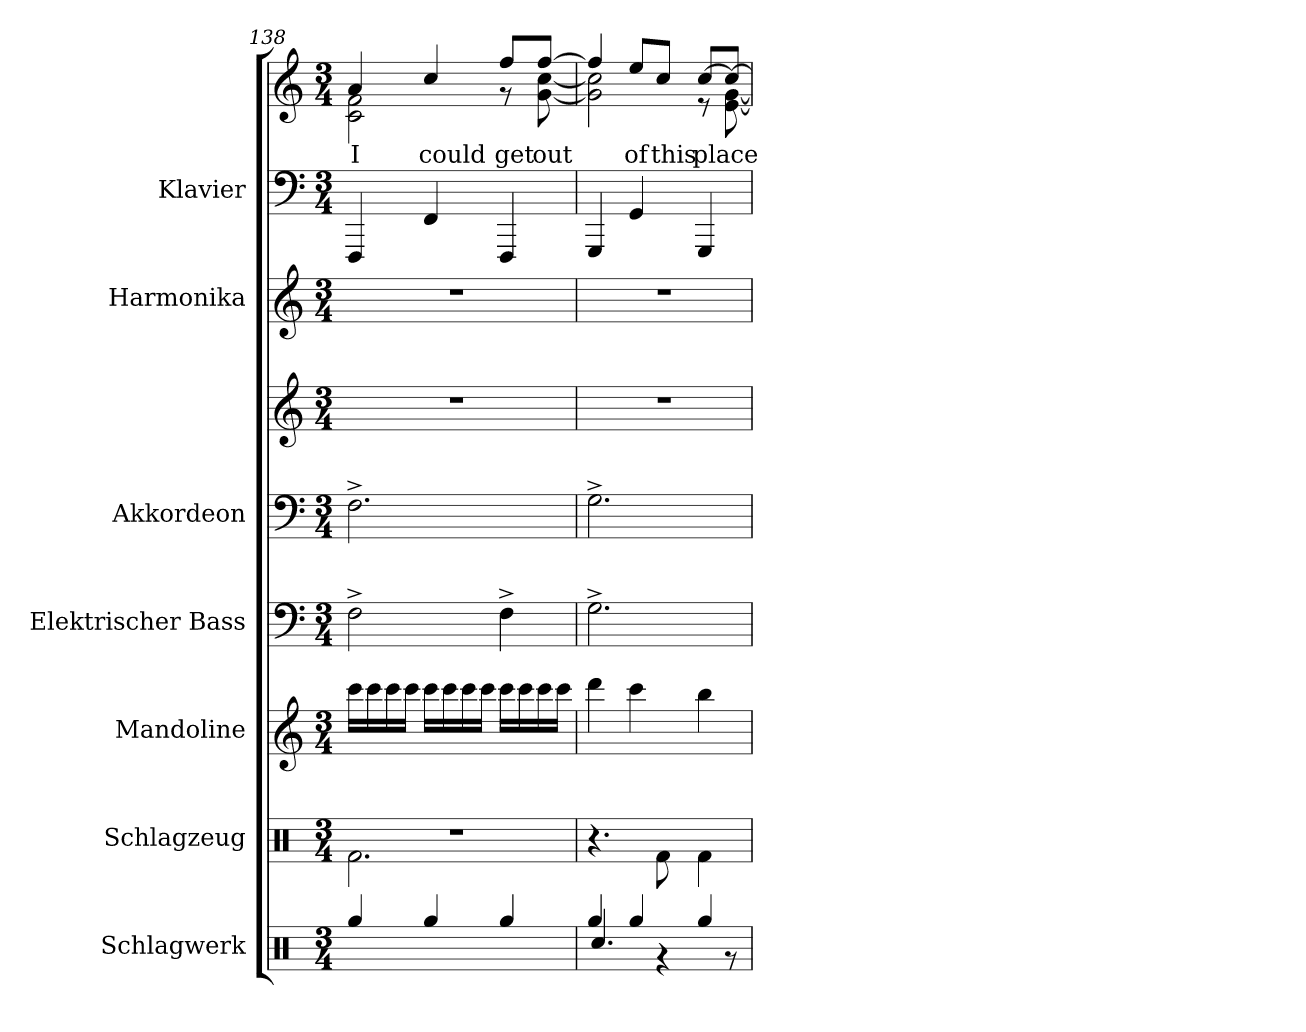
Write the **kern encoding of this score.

**kern	**kern	**kern	**kern	**kern	**kern	**kern	**kern	**kern	**text
*part7	*part6	*part5	*part4	*part3	*part3	*part2	*part1	*part1	*part1
*staff9	*staff8	*staff7	*staff6	*staff5	*staff4	*staff3	*staff2	*staff1	*staff1
*I"Schlagwerk	*I"Schlagzeug	*I"Mandoline	*I"Elektrischer Bass	*I"Akkordeon	*	*I"Harmonika	*I"Klavier	*	*
*I'Schlw.	*I'Schlgz.	*I'Mand.	*I'E-B.	*I'Akk.	*	*	*I'Klav.	*	*
*clefX	*clefX	*clefG2	*clefF4	*clefF4	*clefG2	*clefG2	*clefF4	*clefG2	*
*	*	*	*ITrd7c12	*	*	*	*	*	*
*k[]	*k[]	*k[]	*k[]	*k[]	*k[]	*k[]	*k[]	*k[]	*
*M3/4	*M3/4	*M3/4	*M3/4	*M3/4	*M3/4	*M3/4	*M3/4	*M3/4	*
=138	=138	=138	=138	=138	=138	=138	=138	=138	=138
*	*^	*	*	*	*	*	*	*	*
!	!	!	!	!	!	!	!	!	!	!LO:LY:b
*	*	*	*	*	*	*	*	*	*^	*
4Rgg/	2.r	2.Rf\	16ccc\LL	2FF^\	2.F^\	2.r	2.r	4FFF/	4a/	2c\ 2f\	I
.	.	.	16ccc\	.	.	.	.	.	.	.	.
.	.	.	16ccc\	.	.	.	.	.	.	.	.
.	.	.	16ccc\JJ	.	.	.	.	.	.	.	.
!	!	!	!	!	!	!	!	!	!	!	!LO:LY:b
4Rgg/	.	.	16ccc\LL	.	.	.	.	4FF/	4cc/	.	could
.	.	.	16ccc\	.	.	.	.	.	.	.	.
.	.	.	16ccc\	.	.	.	.	.	.	.	.
.	.	.	16ccc\JJ	.	.	.	.	.	.	.	.
!	!	!	!	!	!	!	!	!	!	!	!LO:LY:b
4Rgg/	.	.	16ccc\LL	4FF^\	.	.	.	4FFF/	8ff/L	8r	get
.	.	.	16ccc\	.	.	.	.	.	.	.	.
!	!	!	!	!	!	!	!	!	!	!	!LO:LY:b
.	.	.	16ccc\	.	.	.	.	.	[8ff/J	[8g\ [8cc\	out
.	.	.	16ccc\JJ	.	.	.	.	.	.	.	.
*	*v	*v	*	*	*	*	*	*	*	*	*
!!LO:PB:g=z	!!
=139	=139	=139	=139	=139	=139	=139	=139	=139	=139	=139
*^	*	*	*	*	*	*	*	*	*	*
4Rgg/	4.Rcc/	4.r	4ddd\	2.GG^\	2.G^\	2.r	2.r	4GGG/	4ff/]	2g\] 2cc\]	.
!	!	!	!	!	!	!	!	!	!	!	!LO:LY:b
4Rgg/	.	.	4ccc\	.	.	.	.	4GG/	8ee/L	.	of
!	!	!	!	!	!	!	!	!	!	!	!LO:LY:b
.	4r	8Rf\	.	.	.	.	.	.	8cc/J	.	this
!	!	!	!	!	!	!	!	!	!	!	!LO:LY:b
4Rgg/	.	4Rf\	4bb\	.	.	.	.	4GGG/	[8cc/L	8r	place
.	8r	.	.	.	.	.	.	.	8cc/J_	[8e\ [8g\	.
*v	*v	*	*	*	*	*	*	*	*v	*v	*
=	=	=	=	=	=	=	=	=	=
*-	*-	*-	*-	*-	*-	*-	*-	*-	*-
